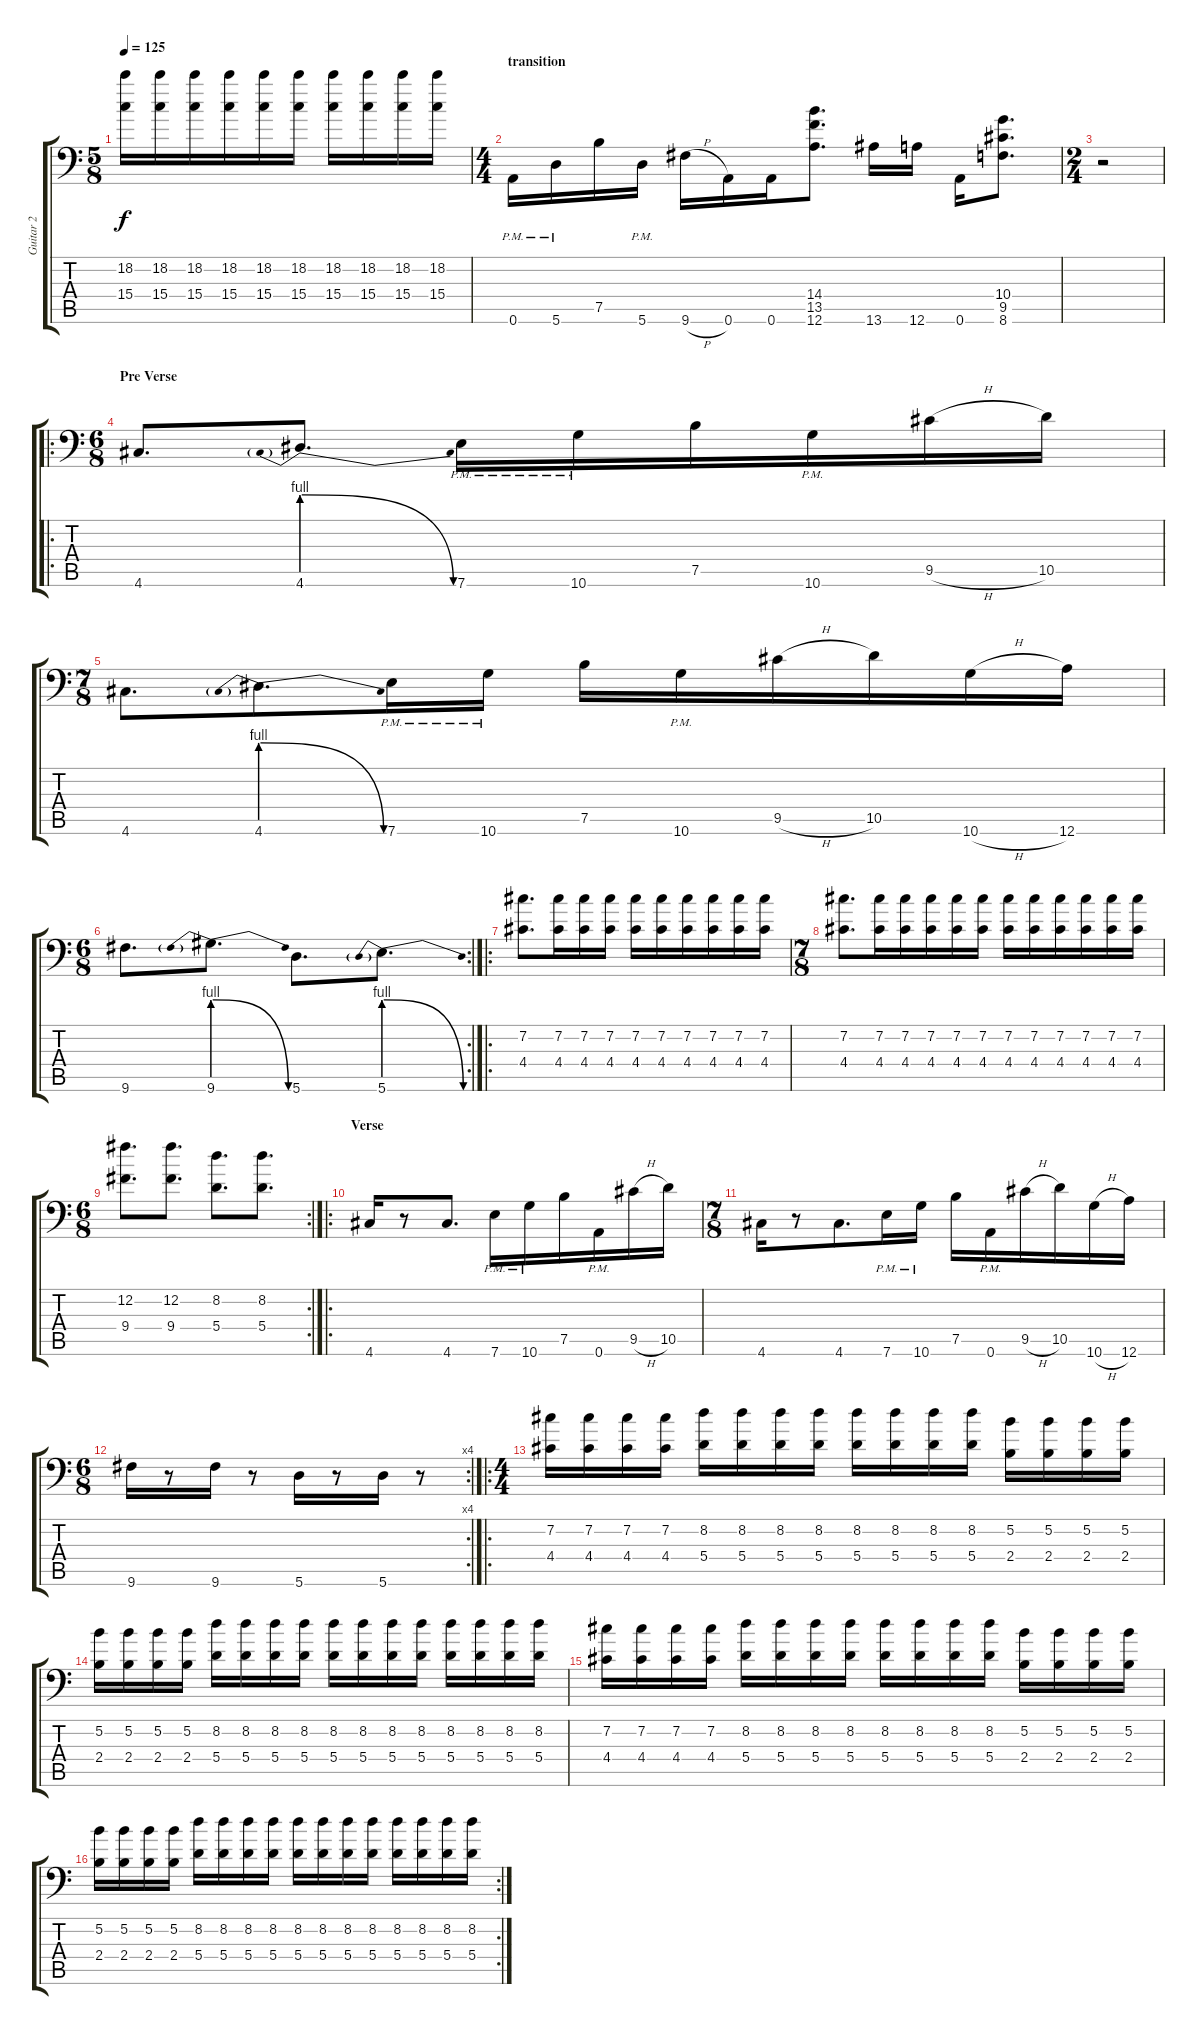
\track ("Guitar 2" "Guitar 2") {instrument distortionguitar}
\staff {score tabs}
\tuning (B3 Gb3 D3 A2 E2 A1) {hide}
\ts (5 8)
\tempo 125
\clef f4
\ks c
(18.2 15.4).16{dy f} (18.2 15.4).16 (18.2 15.4).16 (18.2 15.4).16 (18.2 15.4).16 (18.2 15.4).16 (18.2 15.4).16 (18.2 15.4).16 (18.2 15.4).16 (18.2 15.4).16 |
\ts (4 4)
\section ("" "transition")
0.6{pm}.16 5.6{pm}.16 7.5.16 5.6{pm}.16 9.6{h}.16 0.6.16 0.6.16 (14.4 13.5 12.6).8{d} 13.6.16 12.6.16 0.6.16 (10.4 9.5 8.6).8{d} |
\ts (2 4)
r.2 |
\ro
\ts (6 8)
\section ("" "Pre Verse")
4.6.8{d} 4.6{be (prebendrelease 0 4 60 0)}.8{d} 7.6{pm}.16 10.6{pm}.16 7.5.16 10.6{pm}.16 9.5{h}.16 10.5.16 |
\ts (7 8)
4.6.8{d} 4.6{be (prebendrelease 0 4 60 0)}.8{d} 7.6{pm}.16 10.6{pm}.16 7.5.16 10.6{pm}.16 9.5{h}.16 10.5.16 10.6{h}.16 12.6.16 |
\rc 2
\ts (6 8)
9.6.8{d} 9.6{be (prebendrelease 0 4 60 0)}.8{d} 5.6.8{d} 5.6{be (prebendrelease 0 4 60 0)}.8{d} |
\ro
(7.2 4.4).8{d} (7.2 4.4).16 (7.2 4.4).16 (7.2 4.4).16 (7.2 4.4).16 (7.2 4.4).16 (7.2 4.4).16 (7.2 4.4).16 (7.2 4.4).16 (7.2 4.4).16 |
\ts (7 8)
(7.2 4.4).8{d} (7.2 4.4).16 (7.2 4.4).16 (7.2 4.4).16 (7.2 4.4).16 (7.2 4.4).16 (7.2 4.4).16 (7.2 4.4).16 (7.2 4.4).16 (7.2 4.4).16 (7.2 4.4).16 (7.2 4.4).16 |
\rc 2
\ts (6 8)
(12.2 9.4).8{d} (12.2 9.4).8{d} (8.2 5.4).8{d} (8.2 5.4).8{d} |
\ro
\section ("" "Verse")
4.6.16 r.8 4.6.8{d} 7.6{pm}.16 10.6{pm}.16 7.5.16 0.6{pm}.16 9.5{h}.16 10.5.16 |
\ts (7 8)
4.6.16 r.8 4.6.8{d} 7.6{pm}.16 10.6{pm}.16 7.5.16 0.6{pm}.16 9.5{h}.16 10.5.16 10.6{h}.16 12.6.16 |
\rc 4
\ts (6 8)
9.6.16 r.8 9.6.16 r.8 5.6.16 r.8 5.6.16 r.8 |
\ro
\ts (4 4)
(7.2 4.4).16 (7.2 4.4).16 (7.2 4.4).16 (7.2 4.4).16 (8.2 5.4).16 (8.2 5.4).16 (8.2 5.4).16 (8.2 5.4).16 (8.2 5.4).16 (8.2 5.4).16 (8.2 5.4).16 (8.2 5.4).16 (5.2 2.4).16 (5.2 2.4).16 (5.2 2.4).16 (5.2 2.4).16 |
(5.2 2.4).16 (5.2 2.4).16 (5.2 2.4).16 (5.2 2.4).16 (8.2 5.4).16 (8.2 5.4).16 (8.2 5.4).16 (8.2 5.4).16 (8.2 5.4).16 (8.2 5.4).16 (8.2 5.4).16 (8.2 5.4).16 (8.2 5.4).16 (8.2 5.4).16 (8.2 5.4).16 (8.2 5.4).16 |
(7.2 4.4).16 (7.2 4.4).16 (7.2 4.4).16 (7.2 4.4).16 (8.2 5.4).16 (8.2 5.4).16 (8.2 5.4).16 (8.2 5.4).16 (8.2 5.4).16 (8.2 5.4).16 (8.2 5.4).16 (8.2 5.4).16 (5.2 2.4).16 (5.2 2.4).16 (5.2 2.4).16 (5.2 2.4).16 |
\rc 2
(5.2 2.4).16 (5.2 2.4).16 (5.2 2.4).16 (5.2 2.4).16 (8.2 5.4).16 (8.2 5.4).16 (8.2 5.4).16 (8.2 5.4).16 (8.2 5.4).16 (8.2 5.4).16 (8.2 5.4).16 (8.2 5.4).16 (8.2 5.4).16 (8.2 5.4).16 (8.2 5.4).16 (8.2 5.4).16
